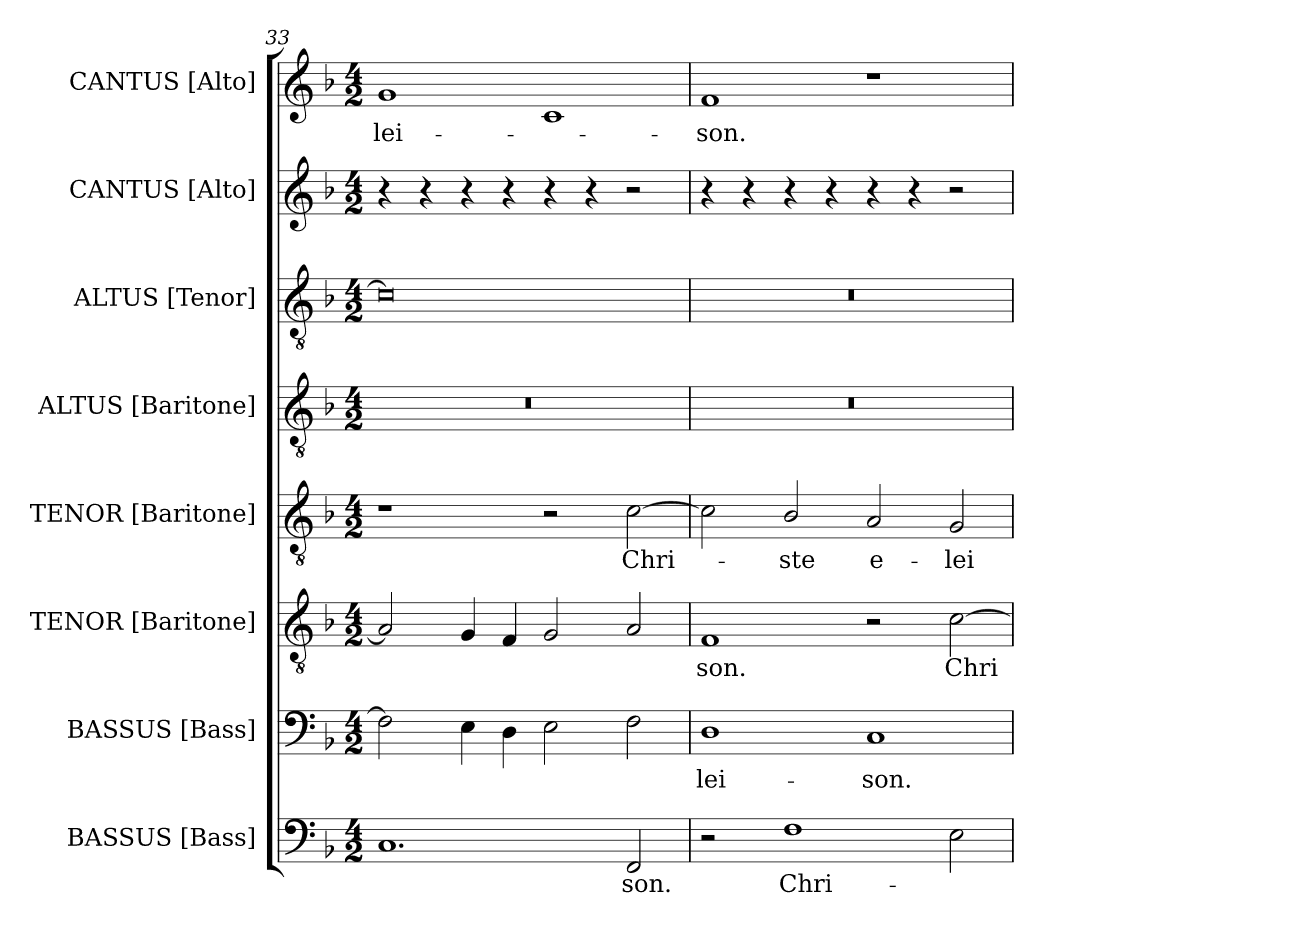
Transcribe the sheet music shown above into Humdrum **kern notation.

**kern	**text	**kern	**text	**kern	**text	**kern	**text	**kern	**kern	**kern	**kern	**text
*part8	*part8	*part7	*part7	*part6	*part6	*part5	*part5	*part4	*part3	*part2	*part1	*part1
*staff8	*staff8	*staff7	*staff7	*staff6	*staff6	*staff5	*staff5	*staff4	*staff3	*staff2	*staff1	*staff1
*I"BASSUS [Bass]	*	*I"BASSUS [Bass]	*	*I"TENOR [Baritone]	*	*I"TENOR [Baritone]	*	*I"ALTUS [Baritone]	*I"ALTUS [Tenor]	*I"CANTUS [Alto]	*I"CANTUS [Alto]	*
*I'B.	*	*I'B.	*	*I'Bar.	*	*I'Bar.	*	*I'Bar.	*I'T.	*I'A.	*I'A.	*
!!LO:LB:g=z
*clefF4	*	*clefF4	*	*clefGv2	*	*clefGv2	*	*clefGv2	*clefGv2	*clefG2	*clefG2	*
*	*	*	*	*ITrd7c12	*	*ITrd7c12	*	*ITrd7c12	*ITrd7c12	*	*	*
*k[b-]	*	*k[b-]	*	*k[b-]	*	*k[b-]	*	*k[b-]	*k[b-]	*k[b-]	*k[b-]	*
*F:	*	*F:	*	*F:	*	*F:	*	*F:	*F:	*F:	*F:	*
*M4/2	*	*M4/2	*	*M4/2	*	*M4/2	*	*M4/2	*M4/2	*M4/2	*M4/2	*
=33	=33	=33	=33	=33	=33	=33	=33	=33	=33	=33	=33	=33
!	!	!	!	!	!	!	!	!LO:N:vis=1	!	!	!	!
!	!	!	!	!	!	!	!	!	!	!	!	!LO:LY:b:color=#000000
1.Ci	.	2Fi\]	.	2AAi/]	.	1r	.	0r	0Ci]	4r	1gi	-lei-
.	.	.	.	.	.	.	.	.	.	4r	.	.
.	.	4Ei\	.	4GGi/	.	.	.	.	.	4r	.	.
.	.	4Di\	.	4FFi/	.	.	.	.	.	4r	.	.
.	.	2Ei\	.	2GGi/	.	2r	.	.	.	4r	1ci	.
.	.	.	.	.	.	.	.	.	.	4r	.	.
!	!LO:LY:b:color=#000000	!	!	!	!	!	!	!	!	!	!	!
!	!	!	!	!	!	!	!LO:LY:b:color=#000000	!	!	!	!	!
2FFi/	-son.	2Fi\	.	2AAi/	.	[2Ci\	Chri-	.	.	2r	.	.
=34	=34	=34	=34	=34	=34	=34	=34	=34	=34	=34	=34	=34
!	!	!	!LO:LY:b:color=#000000	!	!	!	!	!	!	!	!	!
!	!	!	!	!	!LO:LY:b:color=#000000	!	!	!LO:N:vis=1	!LO:N:vis=1	!	!	!
!	!	!	!	!	!	!	!	!	!	!	!	!LO:LY:b:color=#000000
2r	.	1Di	-lei-	1FFi	-son.	2Ci\]	.	0r	0r	4r	1fi	-son.
.	.	.	.	.	.	.	.	.	.	4r	.	.
!	!LO:LY:b:color=#000000	!	!	!	!	!	!	!	!	!	!	!
!	!	!	!	!	!	!	!LO:LY:b:color=#000000	!	!	!	!	!
1Fi	Chri-	.	.	.	.	2BB-i/	-ste	.	.	4r	.	.
.	.	.	.	.	.	.	.	.	.	4r	.	.
!	!	!	!LO:LY:b:color=#000000	!	!	!	!	!	!	!	!	!
!	!	!	!	!	!	!	!LO:LY:b:color=#000000	!	!	!	!	!
.	.	1Ci	-son.	2r	.	2AAi/	e-	.	.	4r	1r	.
.	.	.	.	.	.	.	.	.	.	4r	.	.
!	!	!	!	!	!LO:LY:b:color=#000000	!	!	!	!	!	!	!
!	!	!	!	!	!	!	!LO:LY:b:color=#000000	!	!	!	!	!
2Ei\	.	.	.	[2Ci\	Chri-	2GGi/	-lei-	.	.	2r	.	.
=	=	=	=	=	=	=	=	=	=	=	=	=
*-	*-	*-	*-	*-	*-	*-	*-	*-	*-	*-	*-	*-
